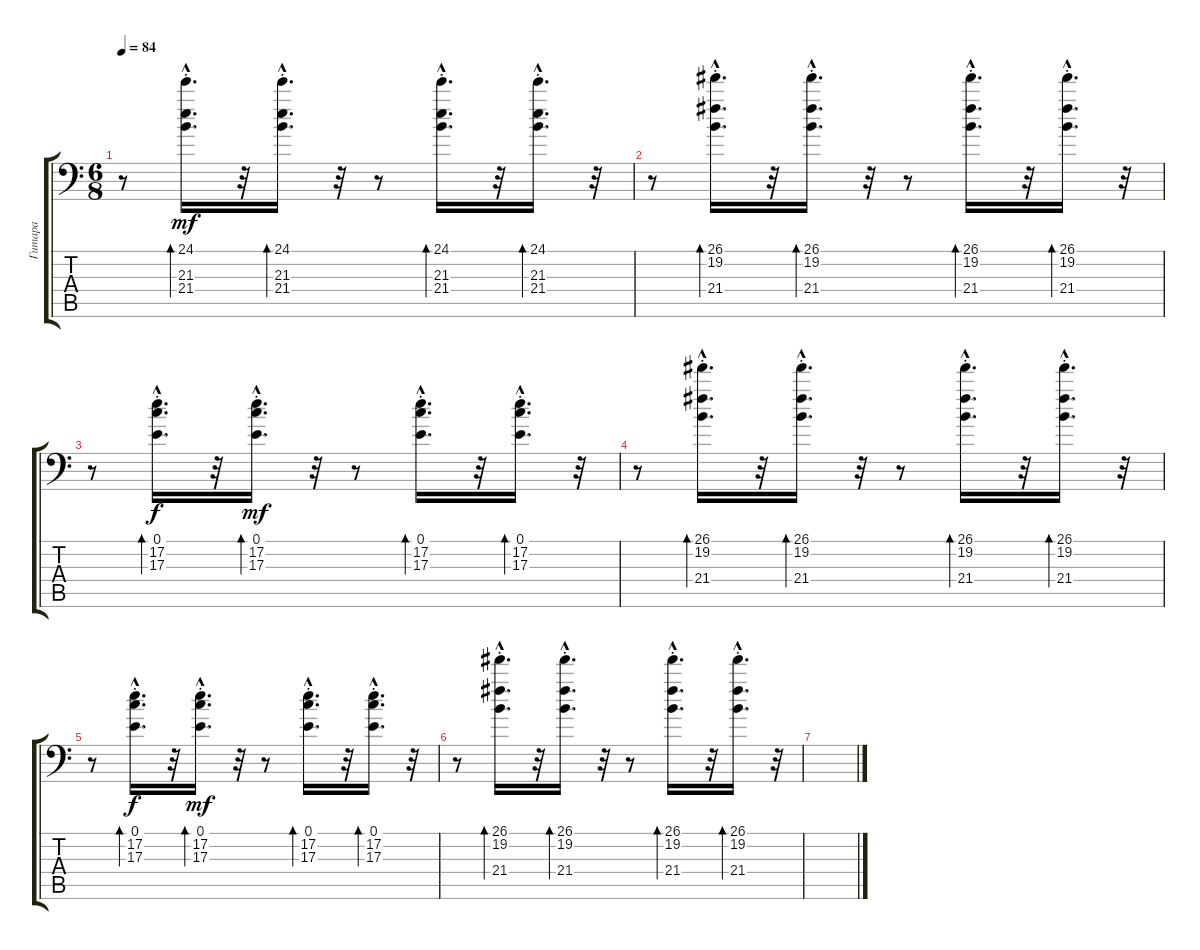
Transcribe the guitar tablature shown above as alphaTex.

\track ("Гитара" "Гитара") {instrument distortionguitar}
\staff {score tabs}
\tuning (E3 B2 G2 D2 A1 E1) {hide}
\ts (6 8)
\tempo 84
\clef f4
\ks c
r.8{dy mf} (24.1{hac st} 21.3{hac st} 21.4{hac st}).16{d bd 30} r.32 (24.1{hac st} 21.3{hac st} 21.4{hac st}).16{d bd 30} r.32 r.8 (24.1{hac st} 21.3{hac st} 21.4{hac st}).16{d bd 30} r.32 (24.1{hac st} 21.3{hac st} 21.4{hac st}).16{d bd 30} r.32 |
r.8 (26.1{hac st} 19.2{hac st} 21.4{hac st}).16{d bd 30} r.32 (26.1{hac st} 19.2{hac st} 21.4{hac st}).16{d bd 30} r.32 r.8 (26.1{hac st} 19.2{hac st} 21.4{hac st}).16{d bd 30} r.32 (26.1{hac st} 19.2{hac st} 21.4{hac st}).16{d bd 30} r.32 |
r.8 (0.1{hac st} 17.2{hac st} 17.3{hac st}).16{d bd 30 dy f} r.32 (0.1{hac st} 17.2{hac st} 17.3{hac st}).16{d bd 30 dy mf} r.32 r.8 (0.1{hac st} 17.2{hac st} 17.3{hac st}).16{d bd 30} r.32 (0.1{hac st} 17.2{hac st} 17.3{hac st}).16{d bd 30} r.32 |
r.8 (26.1{hac st} 19.2{hac st} 21.4{hac st}).16{d bd 30} r.32 (26.1{hac st} 19.2{hac st} 21.4{hac st}).16{d bd 30} r.32 r.8 (26.1{hac st} 19.2{hac st} 21.4{hac st}).16{d bd 30} r.32 (26.1{hac st} 19.2{hac st} 21.4{hac st}).16{d bd 30} r.32 |
r.8 (0.1{hac st} 17.2{hac st} 17.3{hac st}).16{d bd 30 dy f} r.32 (0.1{hac st} 17.2{hac st} 17.3{hac st}).16{d bd 30 dy mf} r.32 r.8 (0.1{hac st} 17.2{hac st} 17.3{hac st}).16{d bd 30} r.32 (0.1{hac st} 17.2{hac st} 17.3{hac st}).16{d bd 30} r.32 |
r.8 (26.1{hac st} 19.2{hac st} 21.4{hac st}).16{d bd 30} r.32 (26.1{hac st} 19.2{hac st} 21.4{hac st}).16{d bd 30} r.32 r.8 (26.1{hac st} 19.2{hac st} 21.4{hac st}).16{d bd 30} r.32 (26.1{hac st} 19.2{hac st} 21.4{hac st}).16{d bd 30} r.32 |
\section ("" "")
